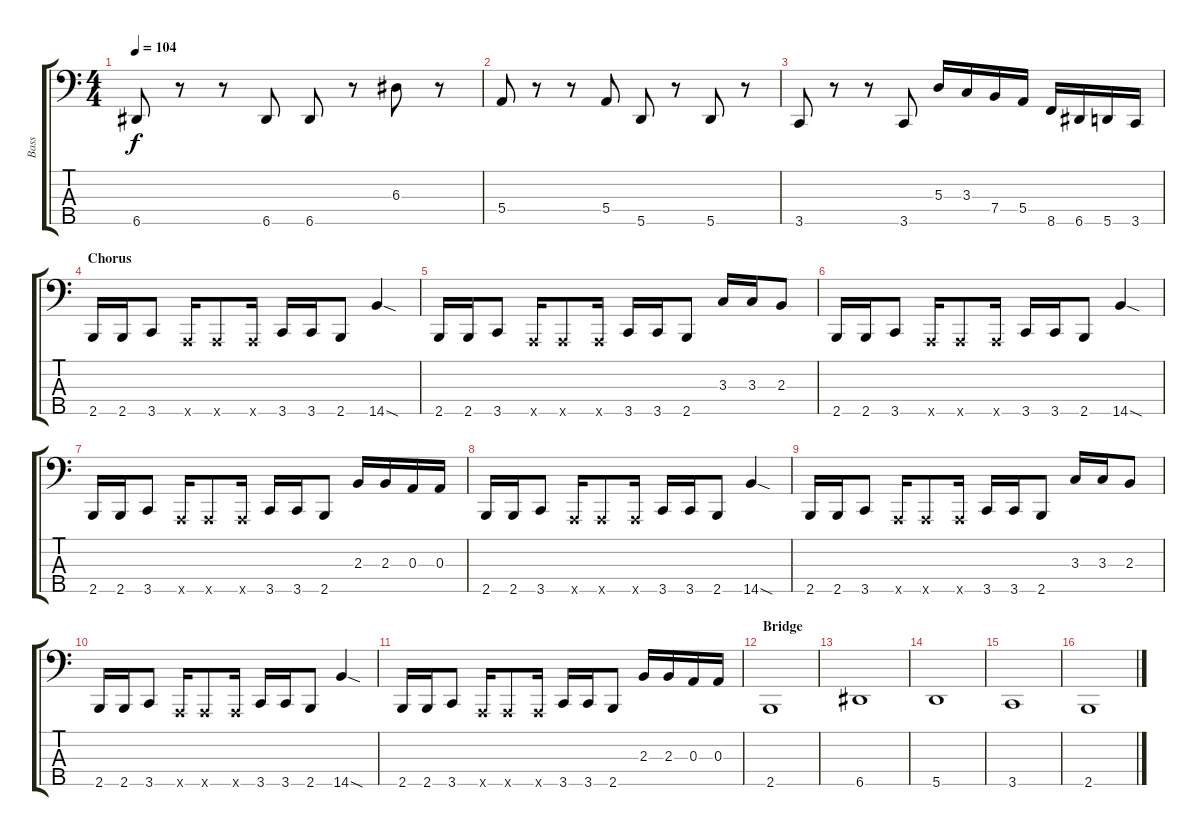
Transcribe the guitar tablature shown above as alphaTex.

\track ("Bass" "Bass") {instrument slapbass1}
\staff {score tabs}
\tuning (G2 D2 A1 E1 A0) {hide}
\ts (4 4)
\tempo 104
\clef f4
\ks c
6.5.8{dy f} r.8 r.8 6.5.8 6.5.8 r.8 6.3.8 r.8 |
5.4.8 r.8 r.8 5.4.8 5.5.8 r.8 5.5.8 r.8 |
3.5.8 r.8 r.8 3.5.8 5.3.16 3.3.16 7.4.16 5.4.16 8.5.16 6.5.16 5.5.16 3.5.16 |
\section ("" "Chorus")
2.5.16 2.5.16 3.5.8 0.5{x}.16 0.5{x}.8 0.5{x}.16 3.5.16 3.5.16 2.5.8 14.5{sod}.4 |
2.5.16 2.5.16 3.5.8 0.5{x}.16 0.5{x}.8 0.5{x}.16 3.5.16 3.5.16 2.5.8 3.3.16 3.3.16 2.3.8 |
2.5.16 2.5.16 3.5.8 0.5{x}.16 0.5{x}.8 0.5{x}.16 3.5.16 3.5.16 2.5.8 14.5{sod}.4 |
2.5.16 2.5.16 3.5.8 0.5{x}.16 0.5{x}.8 0.5{x}.16 3.5.16 3.5.16 2.5.8 2.3.16 2.3.16 0.3.16 0.3.16 |
2.5.16 2.5.16 3.5.8 0.5{x}.16 0.5{x}.8 0.5{x}.16 3.5.16 3.5.16 2.5.8 14.5{sod}.4 |
2.5.16 2.5.16 3.5.8 0.5{x}.16 0.5{x}.8 0.5{x}.16 3.5.16 3.5.16 2.5.8 3.3.16 3.3.16 2.3.8 |
2.5.16 2.5.16 3.5.8 0.5{x}.16 0.5{x}.8 0.5{x}.16 3.5.16 3.5.16 2.5.8 14.5{sod}.4 |
2.5.16 2.5.16 3.5.8 0.5{x}.16 0.5{x}.8 0.5{x}.16 3.5.16 3.5.16 2.5.8 2.3.16 2.3.16 0.3.16 0.3.16 |
\section ("" "Bridge")
2.5.1 |
6.5.1 |
5.5.1 |
3.5.1 |
2.5.1
